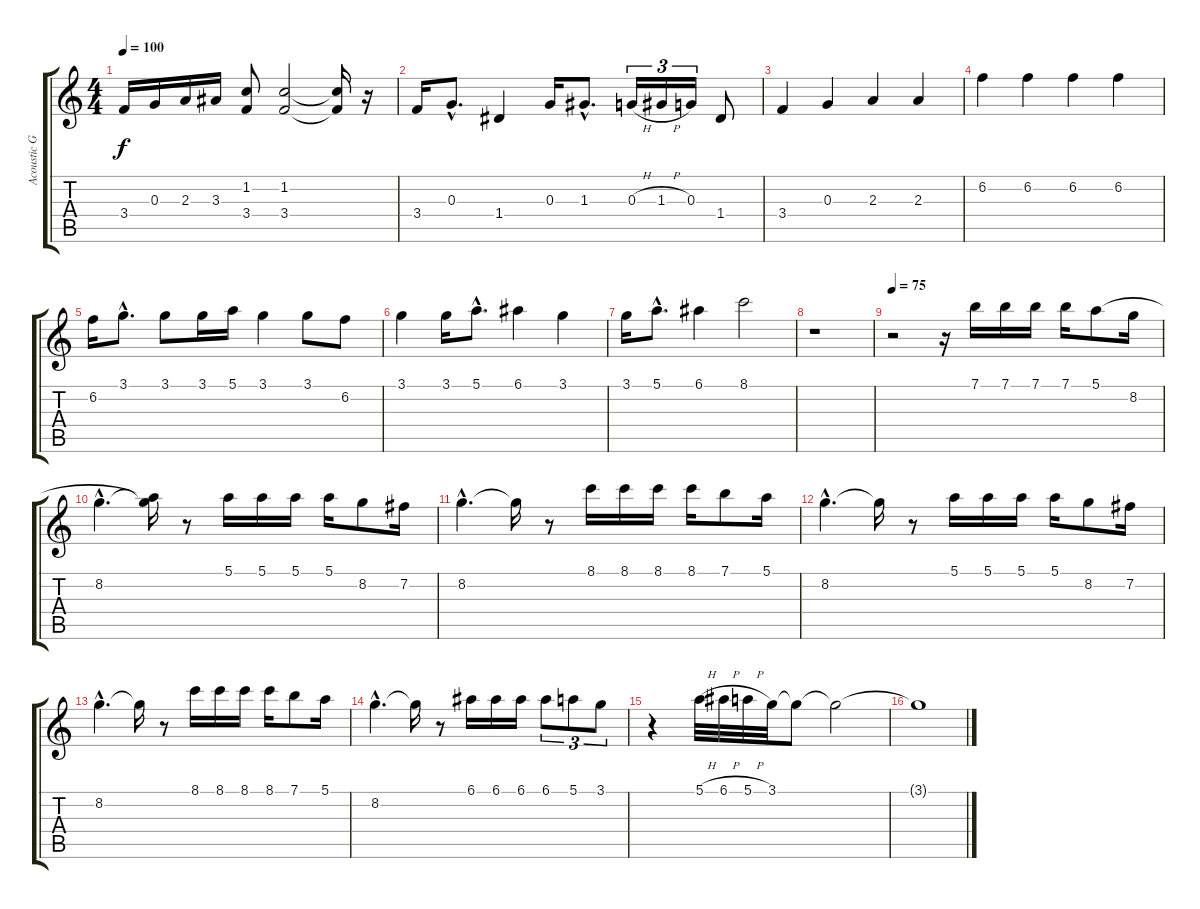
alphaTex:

\track ("Acoustic Guitar (lead)" "Acoustic G") {instrument acousticguitarsteel}
\staff {score tabs}
\tuning (E4 B3 G3 D3 A2 E2) {hide}
\ts (4 4)
\tempo 100
\clef g2
\ks c
3.4.16{dy f} 0.3.16 2.3.16 3.3.16 (1.2 3.4).8 (1.2 3.4).2 (1.2{t} 3.4{t}).16 r.16 |
3.4.16 0.3{hac}.8{d} 1.4.4 0.3.16 1.3{hac}.8{d} 0.3{h}.16{tu (3 2)} 1.3{h}.16{tu (3 2)} 0.3.16{tu (3 2)} 1.4.8 |
3.4.4 0.3.4 2.3.4 2.3.4 |
6.2.4 6.2.4 6.2.4 6.2.4 |
6.2.16 3.1{hac}.8{d} 3.1.8 3.1.16 5.1.16 3.1.4 3.1.8 6.2.8 |
3.1.4 3.1.16 5.1{hac}.8{d} 6.1.4 3.1.4 |
3.1.16 5.1{hac}.8{d} 6.1.4 8.1.2 |
r.1 |
\tempo 75
r.2 r.16 7.1.16 7.1.16 7.1.16 7.1.16 5.1.8 8.2.16 |
8.2{hac}.4{d} (5.1{t} 8.2{t}).16 r.8 5.1.16 5.1.16 5.1.16 5.1.16 8.2.8 7.2.16 |
8.2{hac}.4{d} 8.2{t}.16 r.8 8.1.16 8.1.16 8.1.16 8.1.16 7.1.8 5.1.16 |
8.2{hac}.4{d} 8.2{t}.16 r.8 5.1.16 5.1.16 5.1.16 5.1.16 8.2.8 7.2.16 |
8.2{hac}.4{d} 8.2{t}.16 r.8 8.1.16 8.1.16 8.1.16 8.1.16 7.1.8 5.1.16 |
8.2{hac}.4{d} 8.2{t}.16 r.8 6.1.16 6.1.16 6.1.16 6.1.8{tu (3 2)} 5.1.8{tu (3 2)} 3.1.8{tu (3 2)} |
r.4 5.1{h}.32 6.1{h}.32 5.1{h}.32 3.1.32 3.1{t}.8 3.1{t}.2 |
3.1{t}.1
